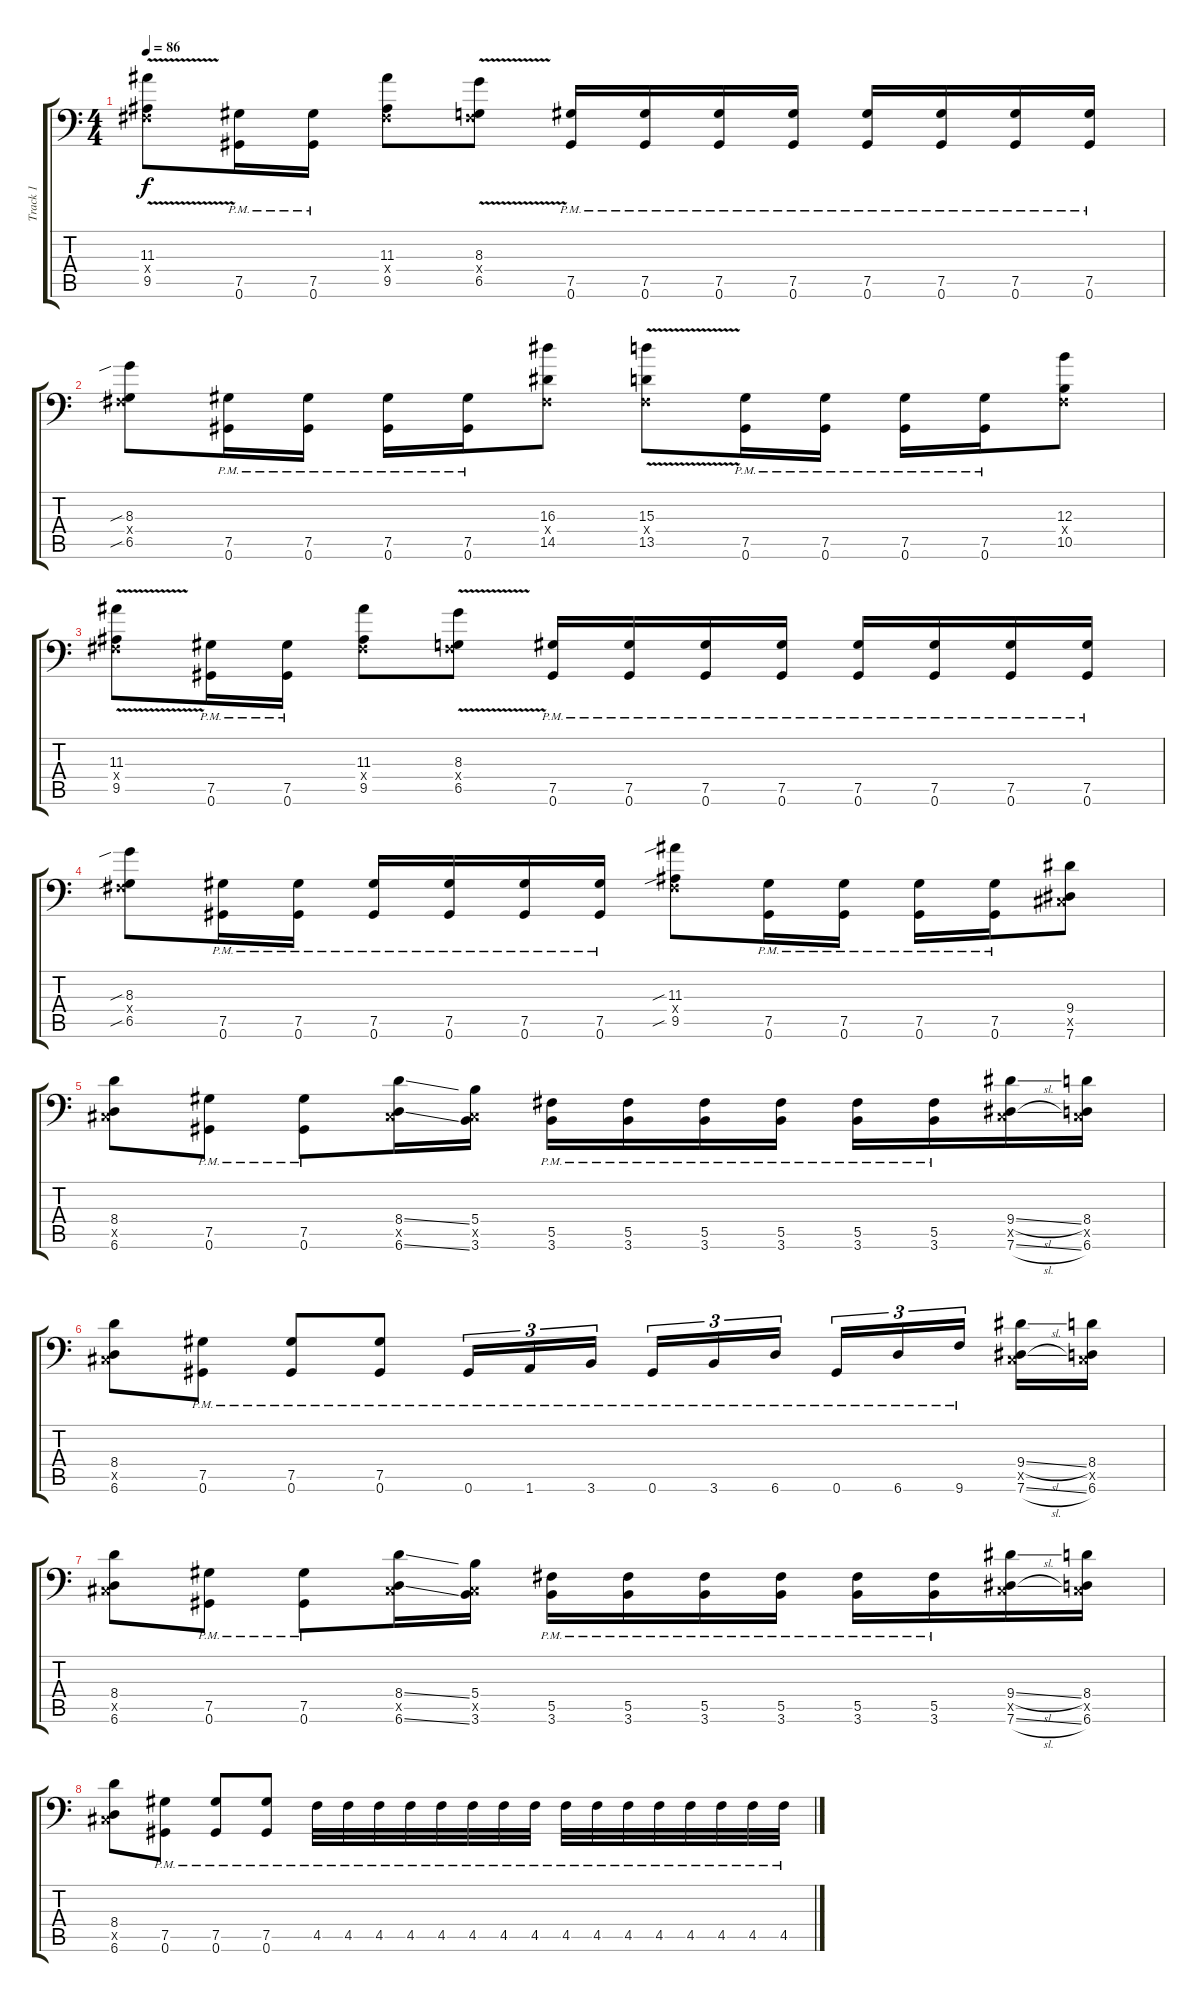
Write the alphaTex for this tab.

\track ("Track 1" "Track 1") {instrument distortionguitar}
\staff {score tabs}
\tuning (Ab3 Eb3 B2 Gb2 Db2 Ab1) {hide}
\ts (4 4)
\tempo 86
\clef f4
\ks c
(11.3{v} 0.4{x} 9.5{v}).8{dy f} (7.5{pm} 0.6{pm}).16 (7.5{pm} 0.6{pm}).16 (11.3 0.4{x} 9.5).8 (8.3{v} 0.4{x} 6.5{v}).8 (7.5{pm} 0.6{pm}).16 (7.5{pm} 0.6{pm}).16 (7.5{pm} 0.6{pm}).16 (7.5{pm} 0.6{pm}).16 (7.5{pm} 0.6{pm}).16 (7.5{pm} 0.6{pm}).16 (7.5{pm} 0.6{pm}).16 (7.5{pm} 0.6{pm}).16 |
(8.3{sib} 0.4{x} 6.5{sib}).8 (7.5{pm} 0.6{pm}).16 (7.5{pm} 0.6{pm}).16 (7.5{pm} 0.6{pm}).16 (7.5{pm} 0.6{pm}).16 (16.3 0.4{x} 14.5).8 (15.3{v} 0.4{x} 13.5{v}).8 (7.5{pm} 0.6{pm}).16 (7.5{pm} 0.6{pm}).16 (7.5{pm} 0.6{pm}).16 (7.5{pm} 0.6{pm}).16 (12.3 0.4{x} 10.5).8 |
(11.3{v} 0.4{x} 9.5{v}).8 (7.5{pm} 0.6{pm}).16 (7.5{pm} 0.6{pm}).16 (11.3 0.4{x} 9.5).8 (8.3{v} 0.4{x} 6.5{v}).8 (7.5{pm} 0.6{pm}).16 (7.5{pm} 0.6{pm}).16 (7.5{pm} 0.6{pm}).16 (7.5{pm} 0.6{pm}).16 (7.5{pm} 0.6{pm}).16 (7.5{pm} 0.6{pm}).16 (7.5{pm} 0.6{pm}).16 (7.5{pm} 0.6{pm}).16 |
(8.3{sib} 0.4{x} 6.5{sib}).8 (7.5{pm} 0.6{pm}).16 (7.5{pm} 0.6{pm}).16 (7.5{pm} 0.6{pm}).16 (7.5{pm} 0.6{pm}).16 (7.5{pm} 0.6{pm}).16 (7.5{pm} 0.6{pm}).16 (11.3{sib} 0.4{x} 9.5{sib}).8 (7.5{pm} 0.6{pm}).16 (7.5{pm} 0.6{pm}).16 (7.5{pm} 0.6{pm}).16 (7.5{pm} 0.6{pm}).16 (9.4 0.5{x} 7.6).8 |
(8.4 0.5{x} 6.6).8 (7.5{pm} 0.6{pm}).8 (7.5{pm} 0.6{pm}).8 (8.4{ss} 0.5{x} 6.6{ss}).16 (5.4 0.5{x} 3.6).16 (5.5{pm} 3.6{pm}).16 (5.5{pm} 3.6{pm}).16 (5.5{pm} 3.6{pm}).16 (5.5{pm} 3.6{pm}).16 (5.5{pm} 3.6{pm}).16 (5.5{pm} 3.6{pm}).16 (9.4{sl} 0.5{x} 7.6{sl}).16 (8.4 0.5{x} 6.6).16 |
(8.4 0.5{x} 6.6).8 (7.5{pm} 0.6{pm}).8 (7.5{pm} 0.6{pm}).8 (7.5{pm} 0.6{pm}).8 0.6{pm}.16{tu (3 2)} 1.6{pm}.16{tu (3 2)} 3.6{pm}.16{tu (3 2) beam splitsecondary} 0.6{pm}.16{tu (3 2)} 3.6{pm}.16{tu (3 2)} 6.6{pm}.16{tu (3 2)} 0.6{pm}.16{tu (3 2)} 6.6{pm}.16{tu (3 2)} 9.6{pm}.16{tu (3 2) beam splitsecondary} (9.4{sl} 0.5{x} 7.6{sl}).16 (8.4 0.5{x} 6.6).16 |
(8.4 0.5{x} 6.6).8 (7.5{pm} 0.6{pm}).8 (7.5{pm} 0.6{pm}).8 (8.4{ss} 0.5{x} 6.6{ss}).16 (5.4 0.5{x} 3.6).16 (5.5{pm} 3.6{pm}).16 (5.5{pm} 3.6{pm}).16 (5.5{pm} 3.6{pm}).16 (5.5{pm} 3.6{pm}).16 (5.5{pm} 3.6{pm}).16 (5.5{pm} 3.6{pm}).16 (9.4{sl} 0.5{x} 7.6{sl}).16 (8.4 0.5{x} 6.6).16 |
(8.4 0.5{x} 6.6).8 (7.5{pm} 0.6{pm}).8 (7.5{pm} 0.6{pm}).8 (7.5{pm} 0.6{pm}).8 4.5{pm}.32 4.5{pm}.32 4.5{pm}.32 4.5{pm}.32 4.5{pm}.32 4.5{pm}.32 4.5{pm}.32 4.5{pm}.32 4.5{pm}.32 4.5{pm}.32 4.5{pm}.32 4.5{pm}.32 4.5{pm}.32 4.5{pm}.32 4.5{pm}.32 4.5{pm}.32
